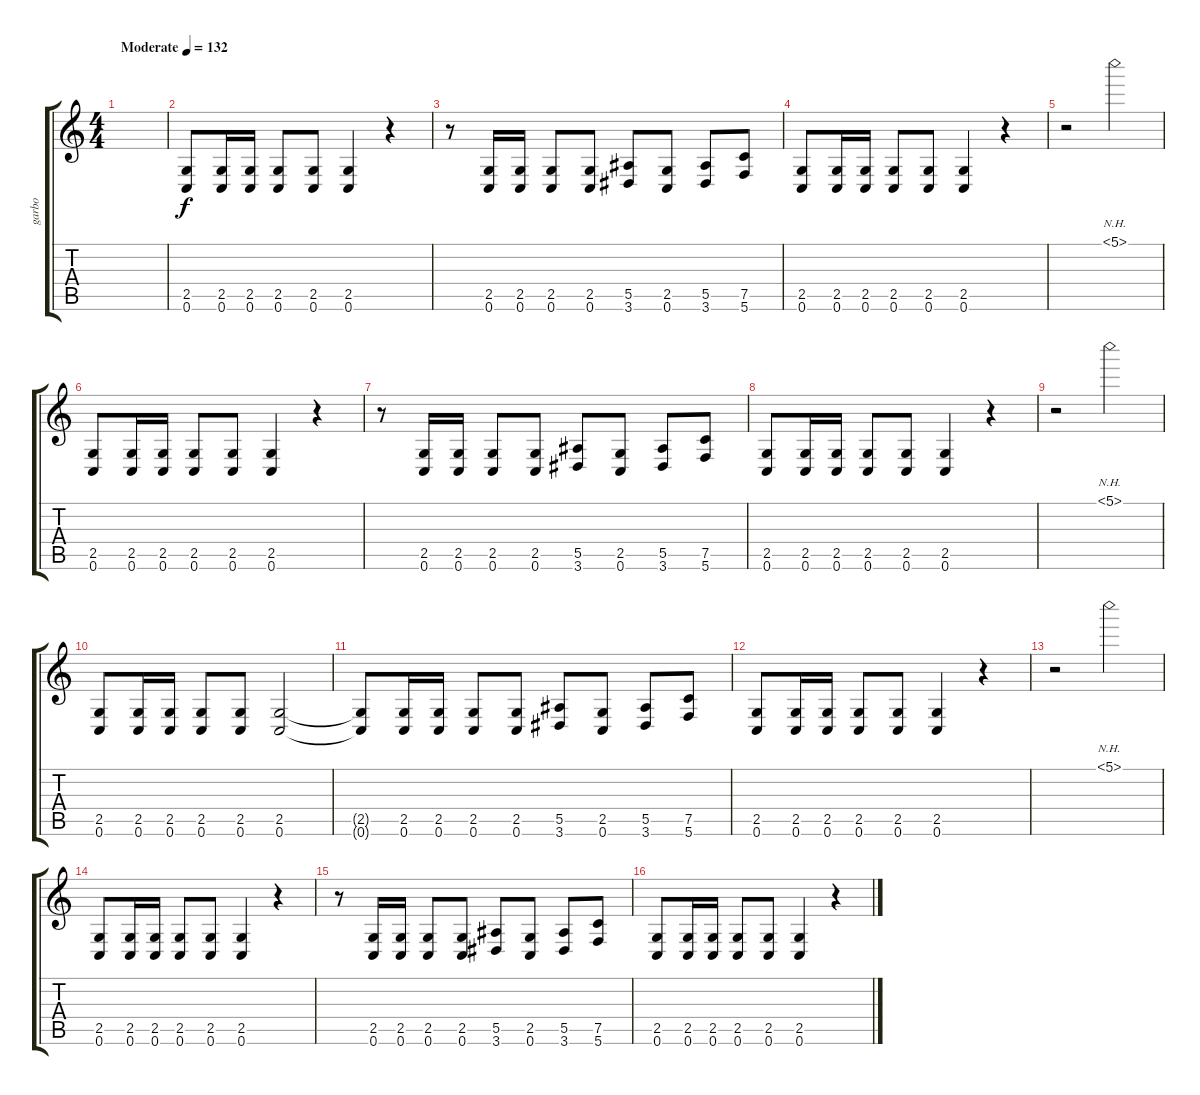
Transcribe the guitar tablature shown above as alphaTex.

\track ("garbo" "garbo") {instrument overdrivenguitar}
\staff {score tabs}
\tuning (C4 G3 Eb3 Bb2 F2 C2) {hide}
\ts (4 4)
\tempo (132 "Moderate")
\clef g2
\ks c
|
(2.5 0.6).8 (2.5 0.6).16 (2.5 0.6).16 (2.5 0.6).8 (2.5 0.6).8 (2.5 0.6).4 r.4 |
r.8 (2.5 0.6).16 (2.5 0.6).16 (2.5 0.6).8 (2.5 0.6).8 (5.5 3.6).8 (2.5 0.6).8 (5.5 3.6).8 (7.5 5.6).8 |
(2.5 0.6).8 (2.5 0.6).16 (2.5 0.6).16 (2.5 0.6).8 (2.5 0.6).8 (2.5 0.6).4 r.4 |
r.2 5.1{nh}.2 |
(2.5 0.6).8 (2.5 0.6).16 (2.5 0.6).16 (2.5 0.6).8 (2.5 0.6).8 (2.5 0.6).4 r.4 |
r.8 (2.5 0.6).16 (2.5 0.6).16 (2.5 0.6).8 (2.5 0.6).8 (5.5 3.6).8 (2.5 0.6).8 (5.5 3.6).8 (7.5 5.6).8 |
(2.5 0.6).8 (2.5 0.6).16 (2.5 0.6).16 (2.5 0.6).8 (2.5 0.6).8 (2.5 0.6).4 r.4 |
r.2 5.1{nh}.2 |
(2.5 0.6).8 (2.5 0.6).16 (2.5 0.6).16 (2.5 0.6).8 (2.5 0.6).8 (2.5 0.6).2 |
(2.5{t} 0.6{t}).8 (2.5 0.6).16 (2.5 0.6).16 (2.5 0.6).8 (2.5 0.6).8 (5.5 3.6).8 (2.5 0.6).8 (5.5 3.6).8 (7.5 5.6).8 |
(2.5 0.6).8 (2.5 0.6).16 (2.5 0.6).16 (2.5 0.6).8 (2.5 0.6).8 (2.5 0.6).4 r.4 |
r.2 5.1{nh}.2 |
(2.5 0.6).8 (2.5 0.6).16 (2.5 0.6).16 (2.5 0.6).8 (2.5 0.6).8 (2.5 0.6).4 r.4 |
r.8 (2.5 0.6).16 (2.5 0.6).16 (2.5 0.6).8 (2.5 0.6).8 (5.5 3.6).8 (2.5 0.6).8 (5.5 3.6).8 (7.5 5.6).8 |
(2.5 0.6).8 (2.5 0.6).16 (2.5 0.6).16 (2.5 0.6).8 (2.5 0.6).8 (2.5 0.6).4 r.4
